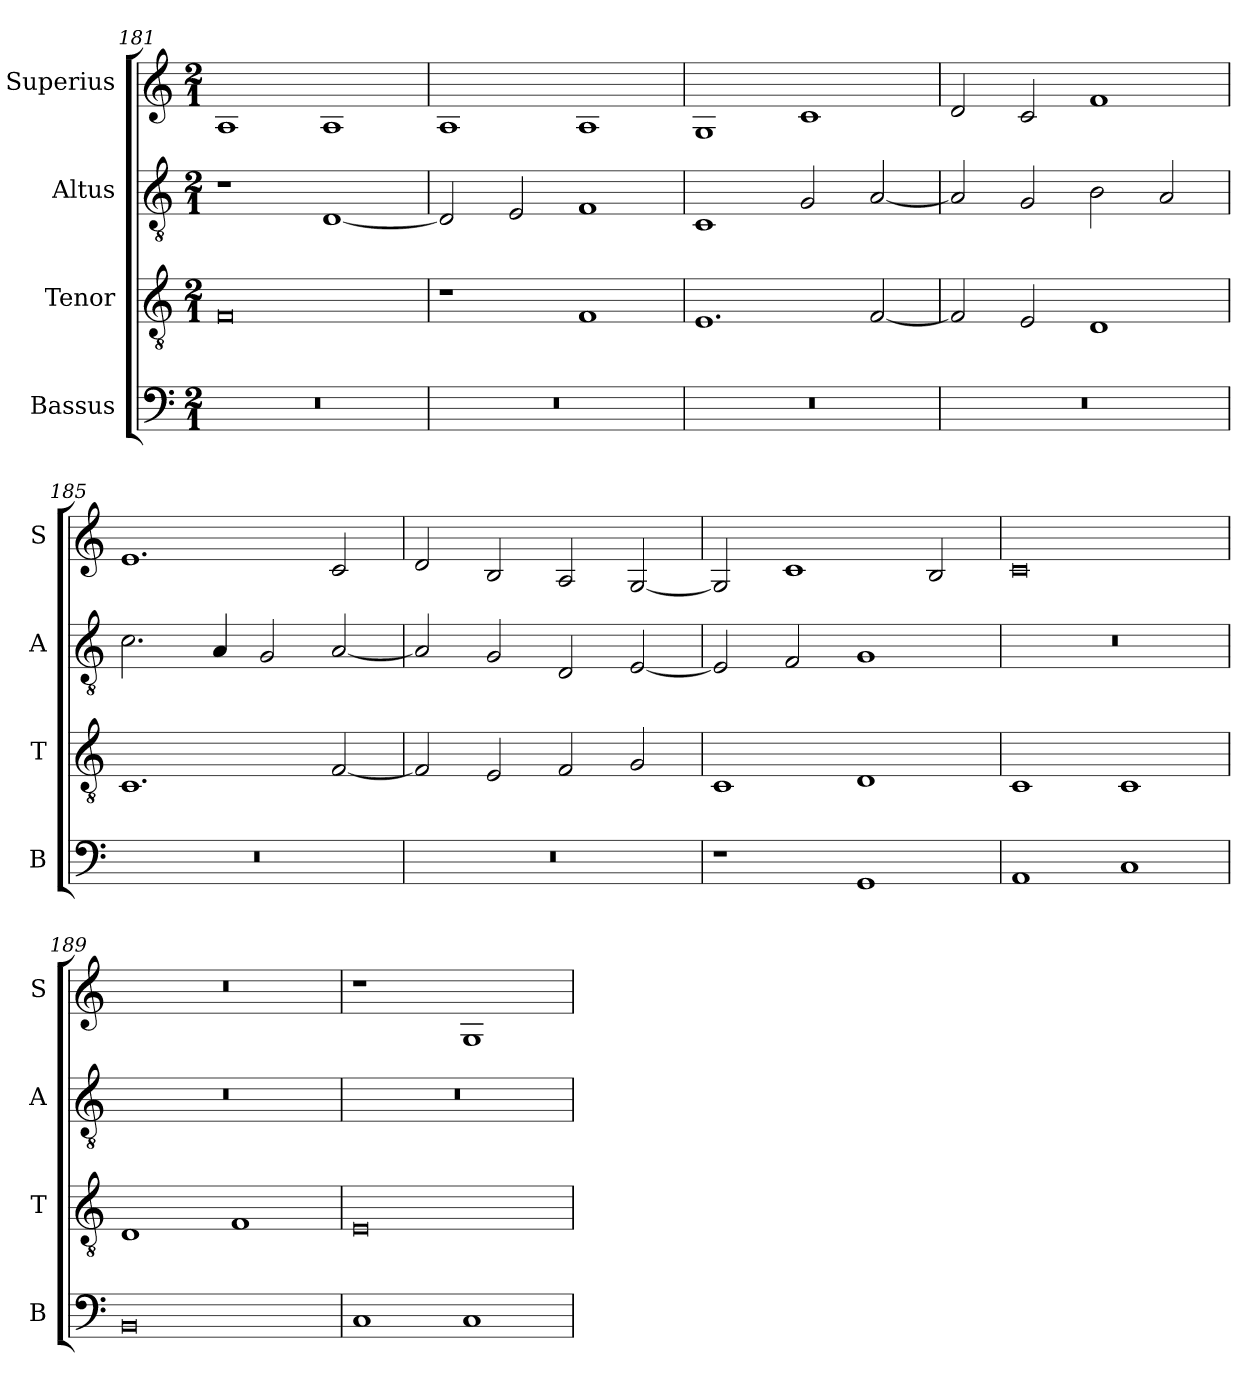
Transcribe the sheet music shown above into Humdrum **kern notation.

**kern	**kern	**kern	**kern
*part4	*part3	*part2	*part1
*staff4	*staff3	*staff2	*staff1
*I"Bassus	*I"Tenor	*I"Altus	*I"Superius
*I'B	*I'T	*I'A	*I'S
*clefF4	*clefGv2	*clefGv2	*clefG2
*k[]	*k[]	*k[]	*k[]
*M2/1	*M2/1	*M2/1	*M2/1
=181	=181	=181	=181
0r	0F	1r	1A
.	.	[1D	1A
=182	=182	=182	=182
0r	1r	2D/]	1A
.	.	2E/	.
.	1F	1F	1A
=183	=183	=183	=183
0r	1.E	1C	1G
.	.	2G/	1c
.	[2F/	[2A/	.
=184	=184	=184	=184
0r	2F/]	2A/]	2d/
.	2E/	2G/	2c/
.	1D	2B\	1f
.	.	2A/	.
=185	=185	=185	=185
0r	1.C	2.c\	1.e
.	.	4A/	.
.	.	2G/	.
.	[2F/	[2A/	2c/
=186	=186	=186	=186
0r	2F/]	2A/]	2d/
.	2E/	2G/	2B/
.	2F/	2D/	2A/
.	2G/	[2E/	[2G/
=187	=187	=187	=187
1r	1C	2E/]	2G/]
.	.	2F/	1c
1GG	1D	1G	.
.	.	.	2B/
=188	=188	=188	=188
1AA	1C	0r	0c
1C	1C	.	.
=189	=189	=189	=189
0BB	1D	0r	0r
.	1F	.	.
=190	=190	=190	=190
1C	0E	0r	1r
1C	.	.	1G
=	=	=	=
*-	*-	*-	*-
